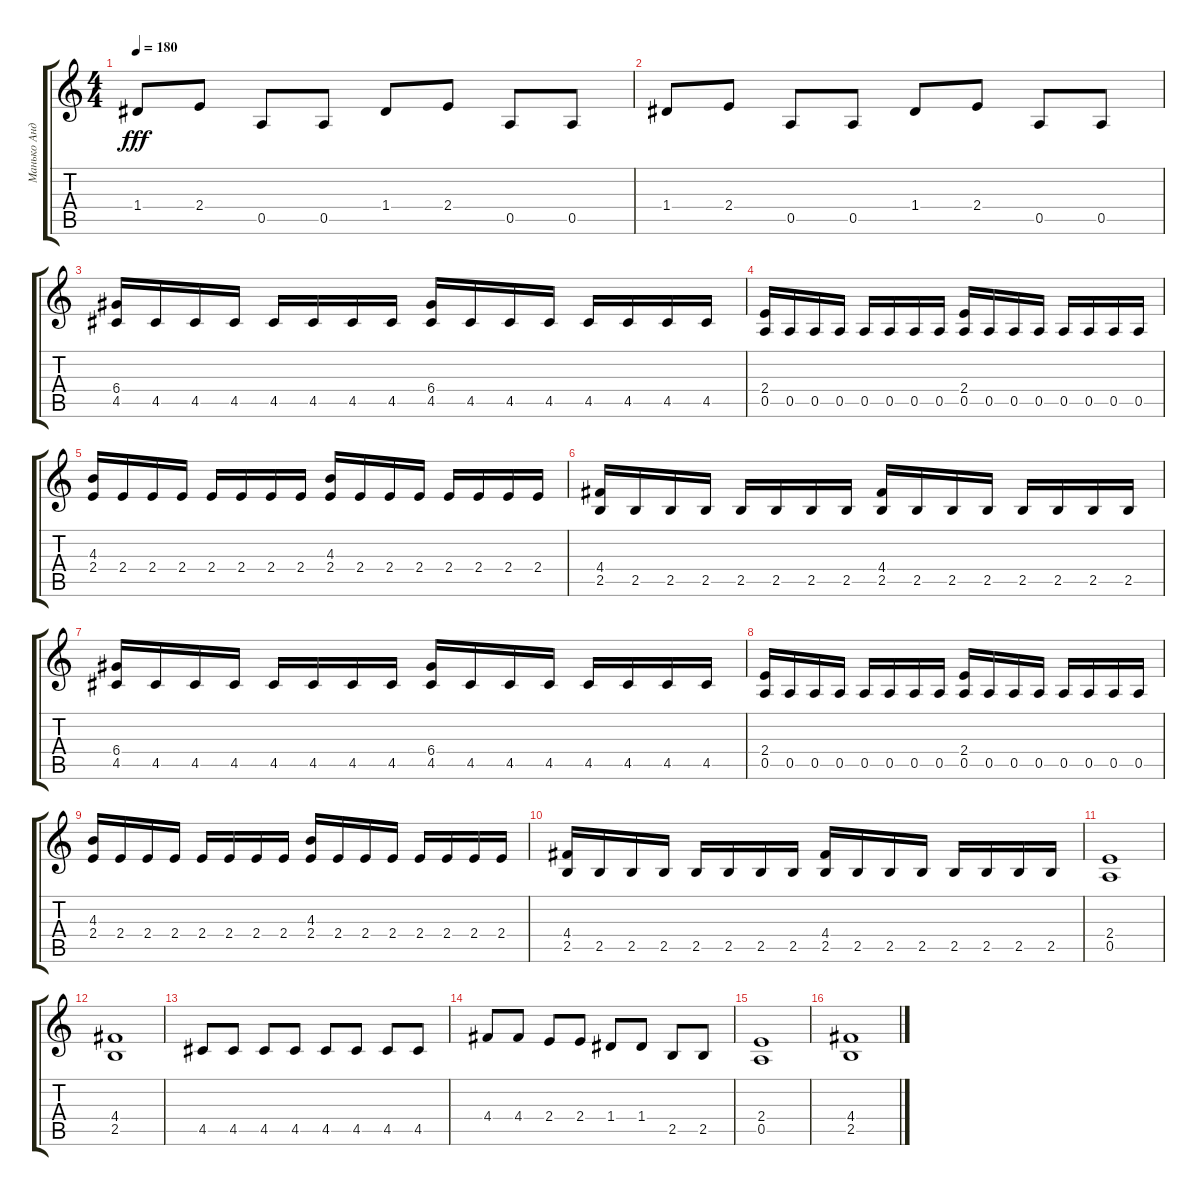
\track ("Манько Андрей" "Манько Анд") {instrument distortionguitar}
\staff {score tabs}
\tuning (E4 B3 G3 D3 A2 E2) {hide}
\ts (4 4)
\tempo 180
\clef g2
\ks c
1.4.8{dy fff} 2.4.8 0.5.8 0.5.8 1.4.8 2.4.8 0.5.8 0.5.8 |
1.4.8 2.4.8 0.5.8 0.5.8 1.4.8 2.4.8 0.5.8 0.5.8 |
(6.4 4.5).16 4.5.16 4.5.16 4.5.16 4.5.16 4.5.16 4.5.16 4.5.16 (6.4 4.5).16 4.5.16 4.5.16 4.5.16 4.5.16 4.5.16 4.5.16 4.5.16 |
(2.4 0.5).16 0.5.16 0.5.16 0.5.16 0.5.16 0.5.16 0.5.16 0.5.16 (2.4 0.5).16 0.5.16 0.5.16 0.5.16 0.5.16 0.5.16 0.5.16 0.5.16 |
(4.3 2.4).16 2.4.16 2.4.16 2.4.16 2.4.16 2.4.16 2.4.16 2.4.16 (4.3 2.4).16 2.4.16 2.4.16 2.4.16 2.4.16 2.4.16 2.4.16 2.4.16 |
(4.4 2.5).16 2.5.16 2.5.16 2.5.16 2.5.16 2.5.16 2.5.16 2.5.16 (4.4 2.5).16 2.5.16 2.5.16 2.5.16 2.5.16 2.5.16 2.5.16 2.5.16 |
(6.4 4.5).16 4.5.16 4.5.16 4.5.16 4.5.16 4.5.16 4.5.16 4.5.16 (6.4 4.5).16 4.5.16 4.5.16 4.5.16 4.5.16 4.5.16 4.5.16 4.5.16 |
(2.4 0.5).16 0.5.16 0.5.16 0.5.16 0.5.16 0.5.16 0.5.16 0.5.16 (2.4 0.5).16 0.5.16 0.5.16 0.5.16 0.5.16 0.5.16 0.5.16 0.5.16 |
(4.3 2.4).16 2.4.16 2.4.16 2.4.16 2.4.16 2.4.16 2.4.16 2.4.16 (4.3 2.4).16 2.4.16 2.4.16 2.4.16 2.4.16 2.4.16 2.4.16 2.4.16 |
(4.4 2.5).16 2.5.16 2.5.16 2.5.16 2.5.16 2.5.16 2.5.16 2.5.16 (4.4 2.5).16 2.5.16 2.5.16 2.5.16 2.5.16 2.5.16 2.5.16 2.5.16 |
(2.4 0.5).1 |
(4.4 2.5).1 |
4.5.8 4.5.8 4.5.8 4.5.8 4.5.8 4.5.8 4.5.8 4.5.8 |
4.4.8 4.4.8 2.4.8 2.4.8 1.4.8 1.4.8 2.5.8 2.5.8 |
(2.4 0.5).1 |
(4.4 2.5).1
